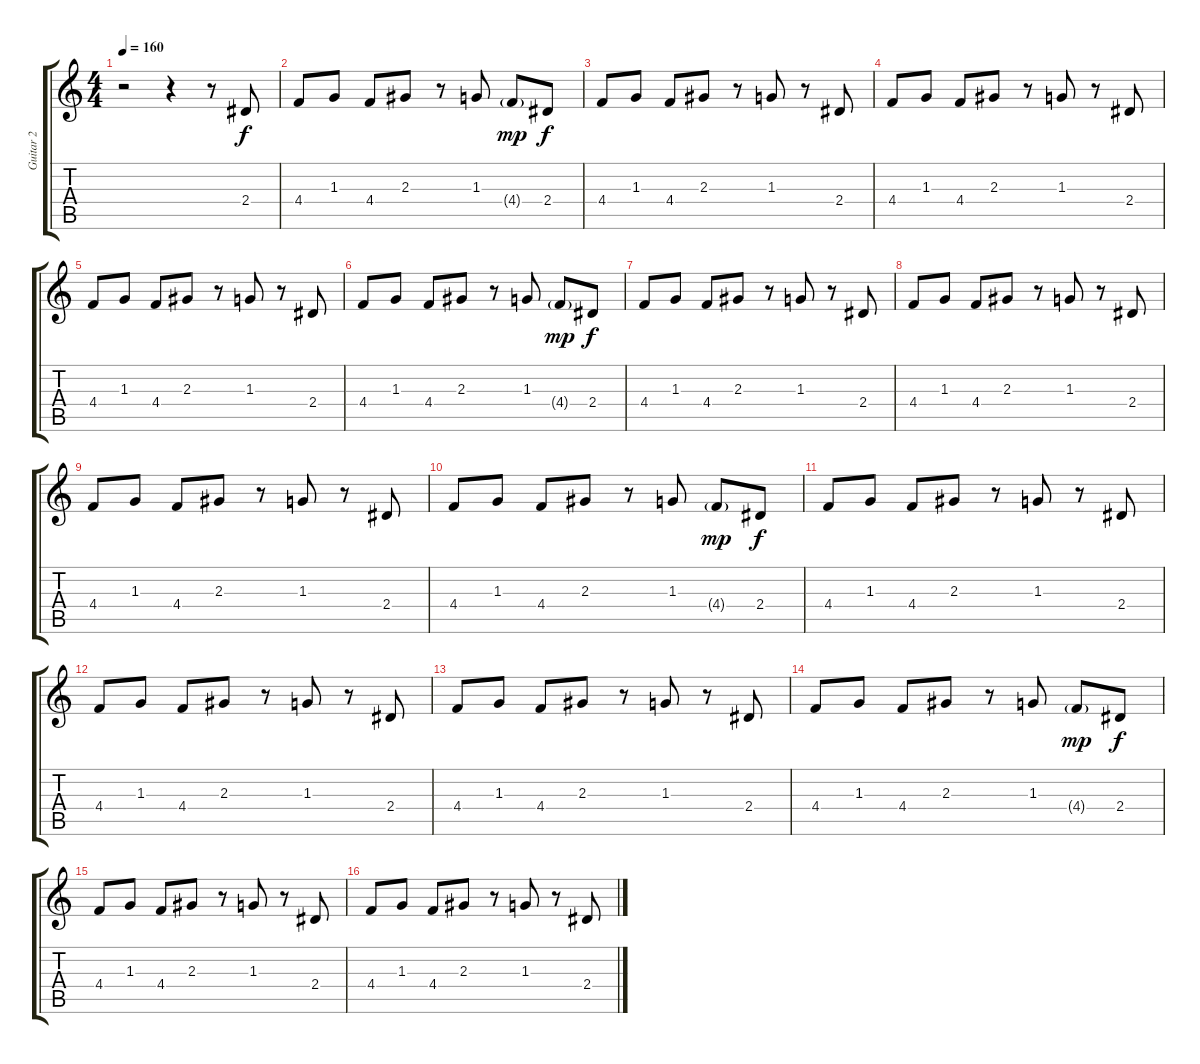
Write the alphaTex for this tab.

\track ("Guitar 2" "Guitar 2") {instrument distortionguitar}
\staff {score tabs}
\tuning (Eb4 Bb3 Gb3 Db3 Ab2 Eb2) {hide}
\ts (4 4)
\tempo 160
\clef g2
\ks c
r.2{dy f instrument distortionguitar} r.4 r.8 2.4.8 |
4.4.8 1.3.8 4.4.8 2.3.8 r.8 1.3.8 4.4{g}.8{dy mp} 2.4.8{dy f} |
4.4.8 1.3.8 4.4.8 2.3.8 r.8 1.3.8 r.8 2.4.8 |
4.4.8 1.3.8 4.4.8 2.3.8 r.8 1.3.8 r.8 2.4.8 |
4.4.8 1.3.8 4.4.8 2.3.8 r.8 1.3.8 r.8 2.4.8 |
4.4.8 1.3.8 4.4.8 2.3.8 r.8 1.3.8 4.4{g}.8{dy mp} 2.4.8{dy f} |
4.4.8 1.3.8 4.4.8 2.3.8 r.8 1.3.8 r.8 2.4.8 |
4.4.8 1.3.8 4.4.8 2.3.8 r.8 1.3.8 r.8 2.4.8 |
4.4.8 1.3.8 4.4.8 2.3.8 r.8 1.3.8 r.8 2.4.8 |
4.4.8 1.3.8 4.4.8 2.3.8 r.8 1.3.8 4.4{g}.8{dy mp} 2.4.8{dy f} |
4.4.8 1.3.8 4.4.8 2.3.8 r.8 1.3.8 r.8 2.4.8 |
4.4.8 1.3.8 4.4.8 2.3.8 r.8 1.3.8 r.8 2.4.8 |
4.4.8 1.3.8 4.4.8 2.3.8 r.8 1.3.8 r.8 2.4.8 |
4.4.8 1.3.8 4.4.8 2.3.8 r.8 1.3.8 4.4{g}.8{dy mp} 2.4.8{dy f} |
4.4.8 1.3.8 4.4.8 2.3.8 r.8 1.3.8 r.8 2.4.8 |
4.4.8 1.3.8 4.4.8 2.3.8 r.8 1.3.8 r.8 2.4.8
